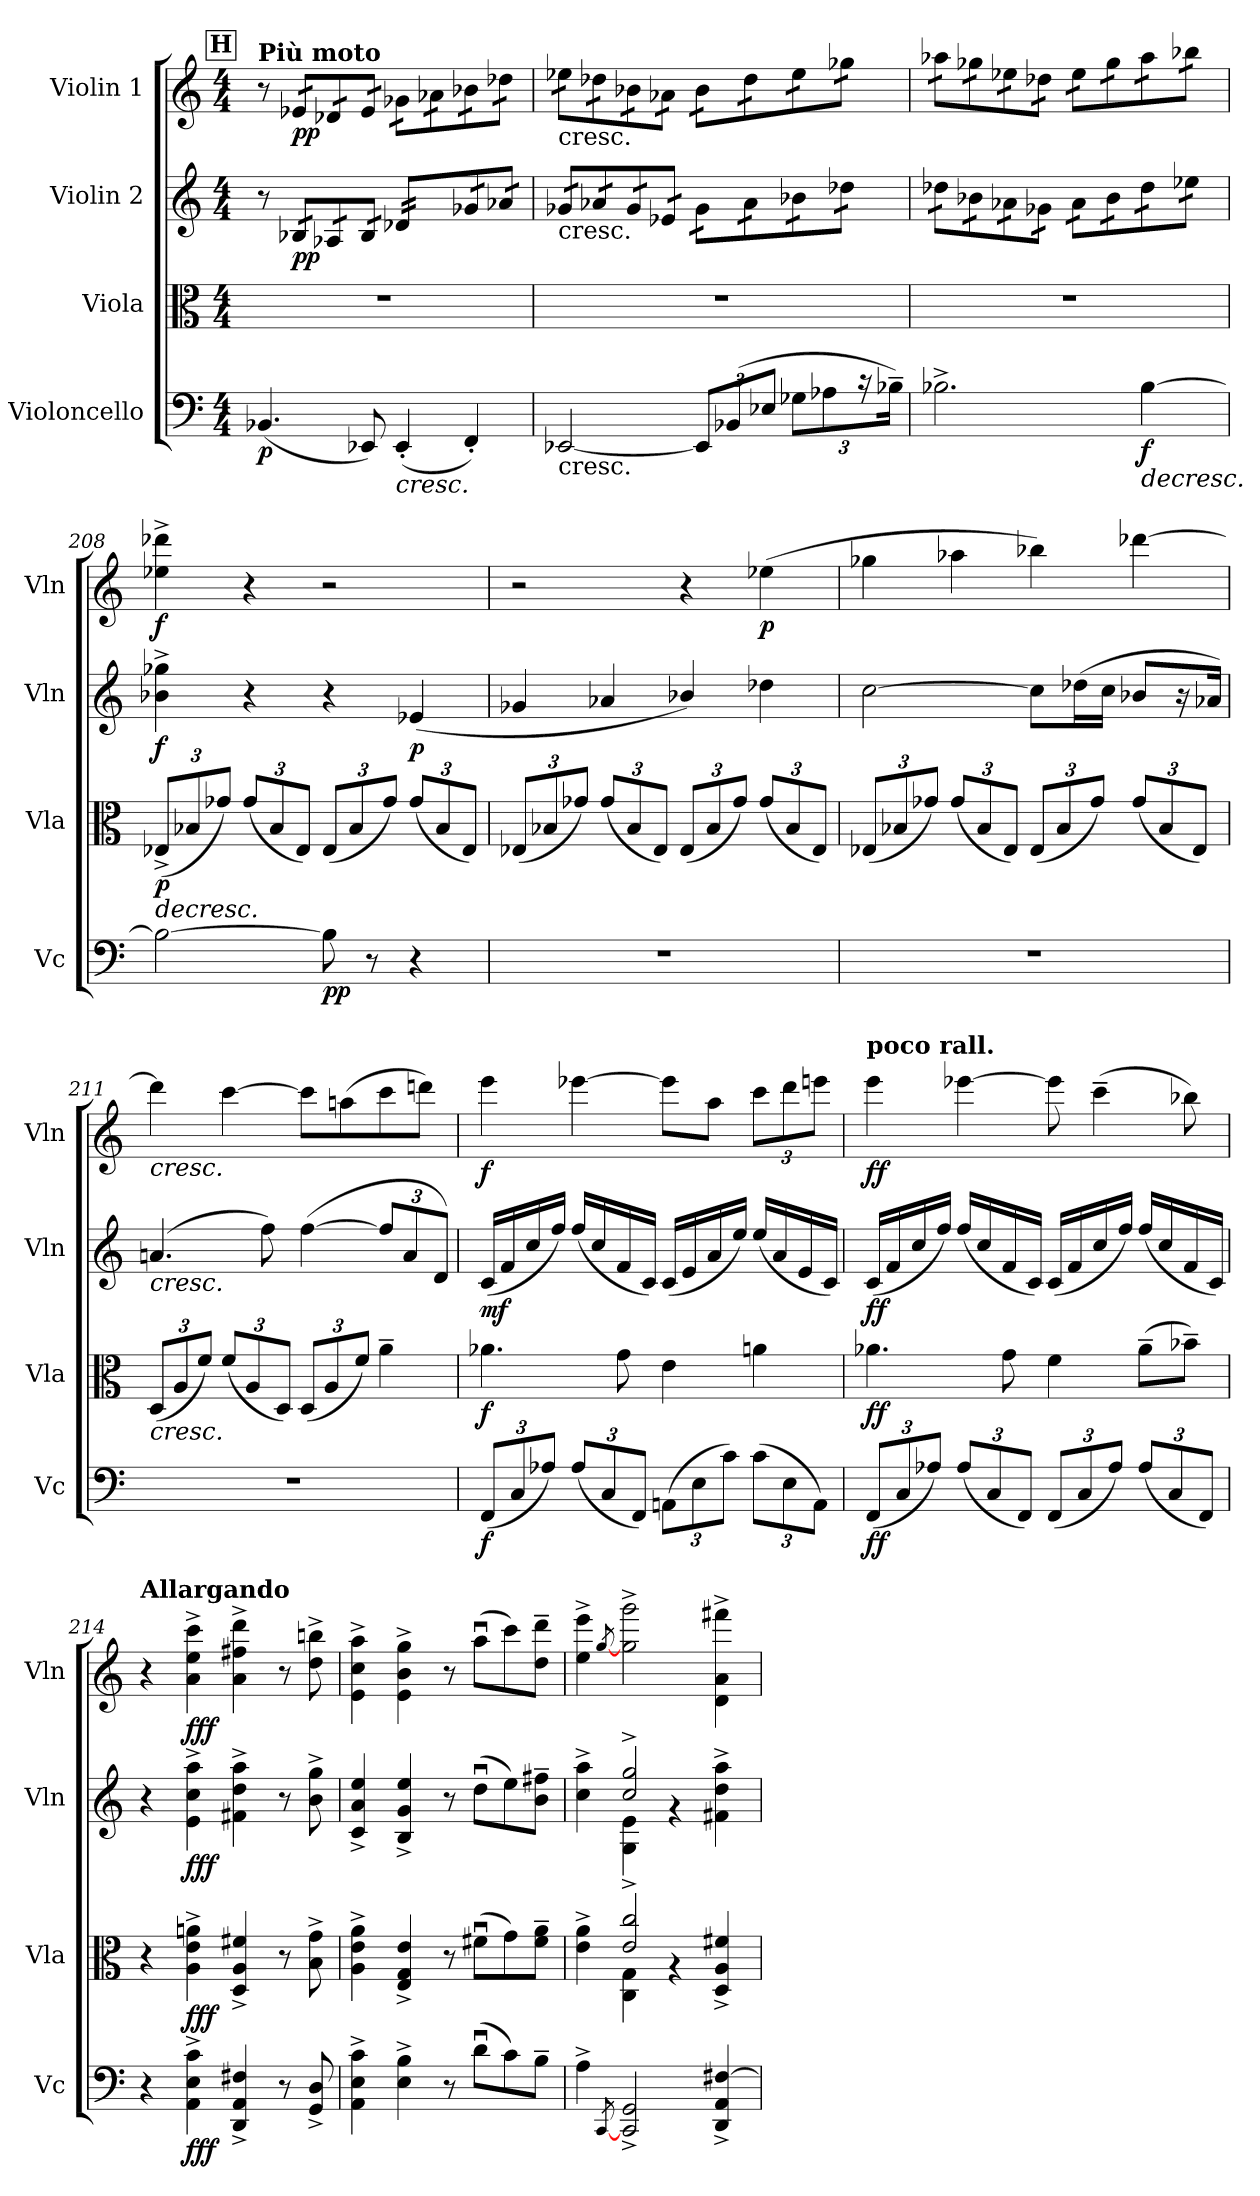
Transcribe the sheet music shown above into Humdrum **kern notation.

**kern	**dynam	**kern	**dynam	**kern	**dynam	**kern	**dynam
*part4	*part4	*part3	*part3	*part2	*part2	*part1	*part1
*staff4	*staff4	*staff3	*staff3	*staff2	*staff2	*staff1	*staff1
*I"Violoncello	*	*I"Viola	*	*I"Violin 2	*	*I"Violin 1	*
*I'Vc	*	*I'Vla	*	*I'Vln	*	*I'Vln	*
*clefF4	*	*clefC3	*	*clefG2	*	*clefG2	*
*k[]	*	*k[]	*	*k[]	*	*k[]	*
*M4/4	*	*M4/4	*	*M4/4	*	*M4/4	*
!!LO:REH:place=s1:a:B:fs=14:t=H
=205	=205	=205	=205	=205	=205	=205	=205
!	!	!	!	!	!	!LO:TX:a:B:t=Più moto	!
!	!LO:DY:b	!	!	!	!	!	!
(<4.BB-X/	p	1r	.	8r	.	8r	.
!	!	!	!	!	!LO:DY:b	!	!LO:DY:b
*	*	*	*	*tremolo	*	*	*
*	*	*	*	*	*	*tremolo	*
.	.	.	.	16B-X/LL	pp	16e-X/LL	pp
.	.	.	.	16B-X/	.	16e-X/	.
.	.	.	.	16A-X/	.	16d-X/	.
.	.	.	.	16A-X/	.	16d-X/	.
8EE-X/)	.	.	.	16B-/	.	16e-/	.
.	.	.	.	16B-/JJ	.	16e-/JJ	.
!	!LO:HP:b	!	!	!	!	!	!
(<4EE-'/	<	.	.	16d-X/LL	.	16g-X\LL	.
.	.	.	.	16d-X/	.	16g-X\	.
.	.	.	.	16d-/	.	16a-X\	.
.	.	.	.	16d-/	.	16a-X\	.
4FF'/)	.	.	.	16g-X/	.	16b-X\	.
.	.	.	.	16g-X/	.	16b-X\	.
.	.	.	.	16a-X/	.	16dd-X\	.
.	.	.	.	16a-X/JJ	.	16dd-X\JJ	.
=206	=206	=206	=206	=206	=206	=206	=206
!	!	!	!	!	!	!LO:TX:b:t=cresc.	!
!	!	!	!	!LO:TX:b:t=cresc.	!	!	!
!LO:TX:b:t=cresc.	!	!	!	!	!	!	!
[2EE-X/	.	1r	.	16g-X/LL	.	16ee-X\LL	.
.	.	.	.	16g-X/	.	16ee-X\	.
.	.	.	.	16a-X/	.	16dd-X\	.
.	.	.	.	16a-X/	.	16dd-X\	.
.	.	.	.	16g-/	.	16b-X\	.
.	.	.	.	16g-/	.	16b-X\	.
.	.	.	.	16e-X/	.	16a-X\	.
.	.	.	.	16e-X/JJ	.	16a-X\JJ	.
*Xbrackettup	*	*	*	*	*	*	*
12EE-/L]	.	.	.	16g-\LL	.	16b-\LL	.
.	.	.	.	16g-\	.	16b-\	.
(>12BB-X/	.	.	.	.	.	.	.
.	.	.	.	16a-\	.	16dd-\	.
12E-X/J	.	.	.	.	.	.	.
.	.	.	.	16a-\	.	16dd-\	.
*brackettup	*	*	*	*	*	*	*
12G-X\L	.	.	.	16b-X\	.	16ee-\	.
.	.	.	.	16b-X\	.	16ee-\	.
12A-X\	.	.	.	.	.	.	.
.	.	.	.	16dd-X\	.	16gg-X\	.
24rc	.	.	.	.	.	.	.
.	.	.	.	16dd-X\JJ	.	16gg-X\JJ	.
24B-X~\Jk)	.	.	.	.	.	.	.
=207	=207	=207	=207	=207	=207	=207	=207
2.B-X^\	.	1r	.	16dd-X\LL	.	16aa-X\LL	.
.	.	.	.	16dd-X\	.	16aa-X\	.
.	.	.	.	16b-X\	.	16gg-X\	.
.	.	.	.	16b-X\	.	16gg-X\	.
.	.	.	.	16a-X\	.	16ee-X\	.
.	.	.	.	16a-X\	.	16ee-X\	.
.	.	.	.	16g-X\	.	16dd-X\	.
.	.	.	.	16g-X\JJ	.	16dd-X\JJ	.
.	.	.	.	16a-\LL	.	16ee-\LL	.
.	.	.	.	16a-\	.	16ee-\	.
.	.	.	.	16b-\	.	16gg-\	.
.	.	.	.	16b-\	.	16gg-\	.
!	!LO:HP:b	!	!	!	!	!	!
!	!LO:DY:n=1:b	!	!	!	!	!	!
[4B-\	> f	.	.	16dd-\	.	16aa-\	.
.	.	.	.	16dd-\	.	16aa-\	.
.	.	.	.	16ee-X\	.	16bb-X\	.
.	.	.	.	16ee-X\JJ	.	16bb-X\JJ	.
*	*	*	*	*	*	*Xtremolo	*
*	*	*	*	*Xtremolo	*	*	*
=208	=208	=208	=208	=208	=208	=208	=208
*	*	*Xbrackettup	*	*	*	*	*
!	!	!	!LO:HP:b	!	!	!	!
!	!	!	!LO:DY:n=1:b	!	!LO:DY:b	!	!LO:DY:b
2B-\_	.	(<12E-X^/L	> p	4b-X\^ 4gg-X\^	f	4ee-X\^ 4ddd-X\^	f
.	.	12B-X/	.	.	.	.	.
.	.	12g-X/J)	.	.	.	.	.
.	.	(<12g-/L	.	4r	.	4r	.
.	.	12B-/	.	.	.	.	.
.	.	12E-/J)	.	.	.	.	.
!	!LO:DY:n=1:b	!	!	!	!	!	!
8B-\]	[ pp	(<12E-/L	.	4r	.	2r	.
.	.	12B-/	.	.	.	.	.
8r	.	.	.	.	.	.	.
.	.	12g-/J)	.	.	.	.	.
!	!	!	!	!	!LO:DY:b	!	!
4r	.	(<12g-/L	.	(>4e-X/	p	.	.
.	.	12B-/	.	.	.	.	.
.	.	12E-/J)	.	.	.	.	.
=209	=209	=209	=209	=209	=209	=209	=209
1r	.	(<12E-X/L	.	4g-X/	.	2r	.
.	.	12B-X/	.	.	.	.	.
.	.	12g-X/J)	.	.	.	.	.
.	.	(<12g-/L	.	4a-X/	.	.	.
.	.	12B-/	.	.	.	.	.
.	.	12E-/J)	.	.	.	.	.
.	.	(<12E-/L	.	4b-X/)	.	4r	.
.	.	12B-/	.	.	.	.	.
.	.	12g-/J)	.	.	.	.	.
!	!	!	!	!	!	!	!LO:DY:b
.	.	(<12g-/L	.	4dd-X\	.	(>4ee-X\	p
.	.	12B-/	.	.	.	.	.
.	.	12E-/J)	.	.	.	.	.
=210	=210	=210	=210	=210	=210	=210	=210
1r	.	(<12E-X/L	.	[2cc\	.	4gg-X\	.
.	.	12B-X/	.	.	.	.	.
.	.	12g-X/J)	.	.	.	.	.
.	.	(<12g-/L	.	.	.	4aa-X\	.
.	.	12B-/	.	.	.	.	.
.	.	12E-/J)	.	.	.	.	.
.	.	(<12E-/L	.	8cc\L]	.	4bb-X\)	.
.	.	12B-/	.	.	.	.	.
.	.	.	.	(>16dd-X\L	.	.	.
.	.	12g-/J)	.	.	.	.	.
.	.	.	.	16cc\JJ	.	.	.
.	.	(<12g-/L	.	8b-X/L	.	[4ddd-X\	.
.	.	12B-/	.	.	.	.	.
.	.	.	.	16r	.	.	.
.	.	12E-/J)	.	.	.	.	.
.	.	.	.	16a-X/Jk)	.	.	.
=211	=211	=211	=211	=211	=211	=211	=211
!	!	!	!LO:HP:b	!	!LO:HP:b	!	!LO:HP:b
1r	.	(<12D/L	<	(>4.an/	<	4ddd-\]	<
.	.	12A/	.	.	.	.	.
.	.	12f/J)	.	.	.	.	.
.	.	(<12f/L	.	.	.	[4ccc\	.
.	.	12A/	.	.	.	.	.
.	.	.	.	8ff\)	.	.	.
.	.	12D/J)	.	.	.	.	.
.	.	(<12D/L	.	(>[4ff\	.	8ccc\L]	.
.	.	12A/	.	.	.	.	.
.	.	.	.	.	.	(>8aan\	.
.	.	12f/J)	.	.	.	.	.
*	*	*	*	*Xbrackettup	*	*	*
.	.	4a~\	.	12ff/L]	.	8ccc\	.
.	.	.	.	12a/	.	.	.
.	.	.	.	.	.	8dddn\J)	.
.	.	.	.	12d/J)	.	.	.
.	.	.	]	.	.	.	.
=212	=212	=212	=212	=212	=212	=212	=212
*Xbrackettup	*	*	*	*	*	*	*
!	!LO:DY:b	!	!LO:DY:b	!	!LO:DY:b	!	!LO:DY:b
(<12FF/L	f	4.a-X\	f	(<16c/LL	mf	4eee\	f
.	.	.	.	16f/	.	.	.
12C/	.	.	.	.	.	.	.
.	.	.	.	16cc/	.	.	.
12A-X/J)	.	.	.	.	.	.	.
.	.	.	.	16ff/JJ)	.	.	.
(<12A-/L	.	.	.	(<16ff/LL	.	[4eee-X\	.
.	.	.	.	16cc/	.	.	.
12C/	.	.	.	.	.	.	.
.	.	8g\	.	16f/	.	.	.
12FF/J)	.	.	.	.	.	.	.
.	.	.	.	16c/JJ)	.	.	.
(>12AAn\L	.	4e\	.	(<16c/LL	.	8eee-\L]	.
.	.	.	.	16e/	.	.	.
12E\	.	.	.	.	.	.	.
.	.	.	.	16a/	.	8aa\J	.
12c\J)	.	.	.	.	.	.	.
.	.	.	.	16ee/JJ)	.	.	.
*	*	*	*	*	*	*Xbrackettup	*
(>12c\L	.	4an\	.	(<16ee/LL	.	12ccc\L	.
.	.	.	.	16a/	.	.	.
12E\	.	.	.	.	.	12ddd\	.
.	.	.	.	16e/	.	.	.
12AA\J)	.	.	.	.	.	12eeen\J	.
.	.	.	.	16c/JJ)	.	.	.
.	]	.	[	.	[	.	[
=213	=213	=213	=213	=213	=213	=213	=213
!	!	!	!	!	!	!LO:TX:a:B:t=poco rall.	!
!	!LO:DY:b	!	!LO:DY:b	!	!LO:DY:b	!	!LO:DY:b
(<12FF/L	ff	4.a-X\	ff	(<16c/LL	ff	4eee\	ff
.	.	.	.	16f/	.	.	.
12C/	.	.	.	.	.	.	.
.	.	.	.	16cc/	.	.	.
12A-X/J)	.	.	.	.	.	.	.
.	.	.	.	16ff/JJ)	.	.	.
(<12A-/L	.	.	.	(<16ff/LL	.	[4eee-X\	.
.	.	.	.	16cc/	.	.	.
12C/	.	.	.	.	.	.	.
.	.	8g\	.	16f/	.	.	.
12FF/J)	.	.	.	.	.	.	.
.	.	.	.	16c/JJ)	.	.	.
(<12FF/L	.	4f\	.	(<16c/LL	.	8eee-\]	.
.	.	.	.	16f/	.	.	.
12C/	.	.	.	.	.	.	.
.	.	.	.	16cc/	.	(>4ccc~\	.
12A-/J)	.	.	.	.	.	.	.
.	.	.	.	16ff/JJ)	.	.	.
(<12A-/L	.	(>8a-~\L	.	(<16ff/LL	.	.	.
.	.	.	.	16cc/	.	.	.
12C/	.	.	.	.	.	.	.
.	.	8b-X~\J)	.	16f/	.	8bb-X\)	.
12FF/J)	.	.	.	.	.	.	.
.	.	.	.	16c/JJ)	.	.	.
=214	=214	=214	=214	=214	=214	=214	=214
!	!	!	!	!	!	!LO:TX:a:B:t=Allargando	!
4r	.	4r	.	4r	.	4r	.
!	!LO:DY:b	!	!LO:DY:b	!	!LO:DY:b	!	!LO:DY:b
4AA\^ 4E\^ 4c\^	fff	4A\^ 4e\^ 4an\^	fff	4e\^ 4cc\^ 4aa\^	fff	4a\^ 4ee\^ 4ccc\^	fff
4DD/^ 4AA/^ 4F#X/^	.	4D/^ 4A/^ 4f#X/^	.	4f#X\^ 4dd\^ 4aa\^	.	4a\^ 4ff#X\^ 4ddd\^	.
8r	.	8r	.	8r	.	8r	.
8GG/^ 8D/^	.	8B\^ 8g\^	.	8b\^ 8gg\^	.	8dd\^ 8bbn\^	.
=215	=215	=215	=215	=215	=215	=215	=215
4AA\^ 4E\^ 4c\^	.	4A\^ 4e\^ 4a\^	.	4c/^ 4a/^ 4ee/^	.	4e\^ 4cc\^ 4aa\^	.
4E\^ 4B\^	.	4E/^ 4G/^ 4e/^	.	4B/^ 4g/^ 4ee/^	.	4e\^ 4b\^ 4gg\^	.
8r	.	8r	.	8r	.	8r	.
(>8du\L	.	(>8f#Xu\L	.	(>8ddu\L	.	(>8aau\L	.
8c\)	.	8g\)	.	8ee\)	.	8ccc\)	.
8B~\J	.	8f#\~ 8a\~J	.	8b\~ 8ff#X\~J	.	8dd\~ 8ddd\~J	.
=216	=216	=216	=216	=216	=216	=216	=216
*	*	*^	*	*^	*	*	*
4A^\	.	4e\^ 4a\^	4ryy	.	4cc\^ 4aa\^	4ryy	.	4ee\^ 4eee\^	.
[8qCC/	.	.	.	.	.	.	.	[8qgg/	.
2CC/^ 2GG/^	.	2e/^ 2cc/^	4C\ 4G\	.	2cc/^ 2gg/^	4G\ 4e\	.	2gg\^ 2ggg\^	.
.	.	.	4rA	.	.	4rg	.	.	.
4DD/^ 4AA/^ [4F#X/^	.	4D/^ 4A/^ 4f#X/^	4ryy	.	4f#X\^ 4dd\^ 4aa\^	4ryy	.	4d\^ 4a\^ 4fff#X\^	.
*	*	*v	*v	*	*	*	*	*	*
*	*	*	*	*v	*v	*	*	*
=	=	=	=	=	=	=	=
*-	*-	*-	*-	*-	*-	*-	*-
